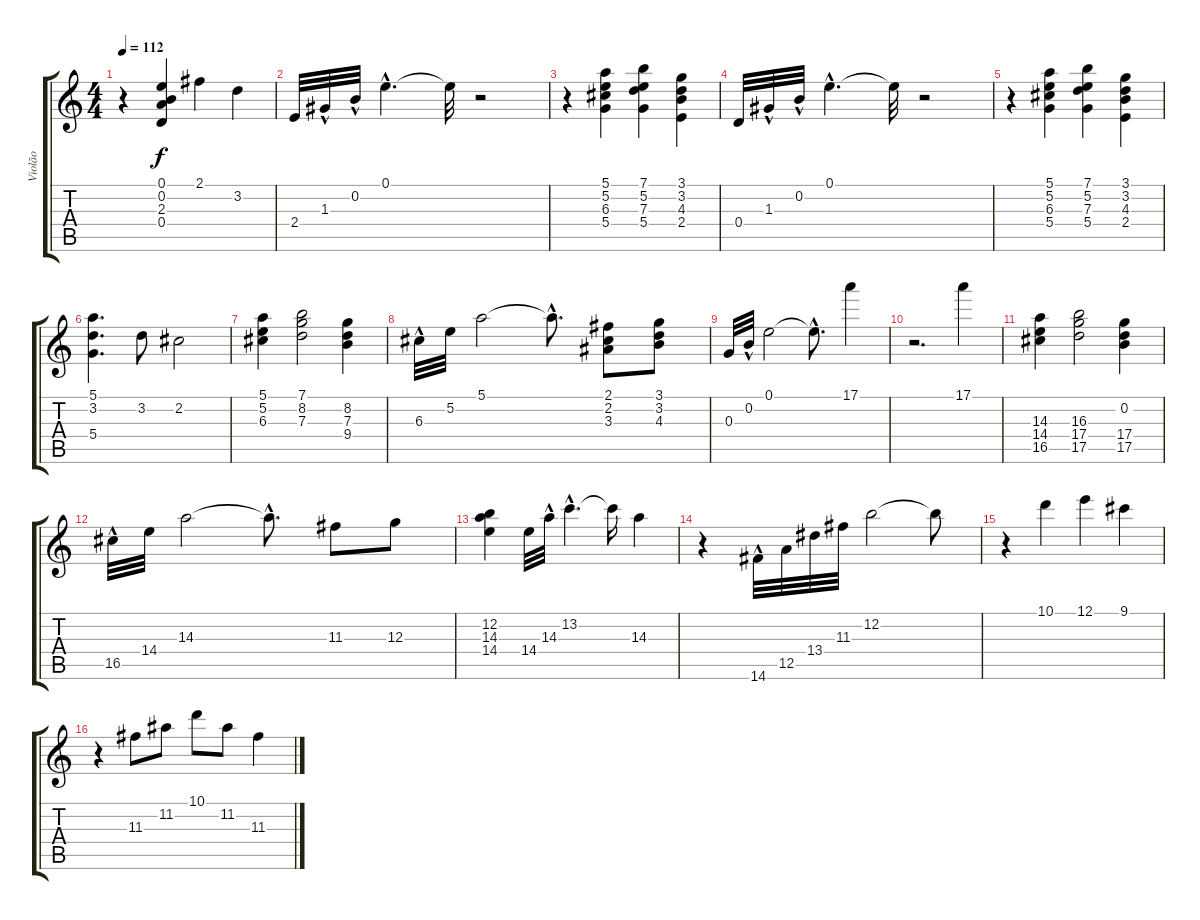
\track ("Violão" "Violão") {instrument acousticguitarnylon}
\staff {score tabs}
\tuning (E4 B3 G3 D3 A2 E2) {hide}
\ts (4 4)
\tempo 112
\clef g2
\ks c
r.4{dy f} (0.1 0.2 2.3 0.4).4 2.1.4 3.2.4 |
2.4.32 1.3{hac}.32 0.2{hac}.32 0.1{hac}.4{d} 0.1{t}.32 r.2 |
r.4 (5.1 5.2 6.3 5.4).4 (7.1 5.2 7.3 5.4).4 (3.1 3.2 4.3 2.4).4 |
0.4.32 1.3{hac}.32 0.2{hac}.32 0.1{hac}.4{d} 0.1{t}.32 r.2 |
r.4 (5.1 5.2 6.3 5.4).4 (7.1 5.2 7.3 5.4).4 (3.1 3.2 4.3 2.4).4 |
(5.1 3.2 5.4).4{d} 3.2.8 2.2.2 |
(5.1 5.2 6.3).4 (7.1 8.2 7.3).2 (8.2 7.3 9.4).4 |
6.3{hac}.32 5.2.32 5.1.2 5.1{hac t}.8{d} (2.1 2.2 3.3).8 (3.1 3.2 4.3).8 |
0.3.32 0.2{hac}.32 0.1.2 0.1{hac t}.8{d} 17.1.4 |
r.2{d} 17.1.4 |
(14.3 14.4 16.5).4 (16.3 17.4 17.5).2 (0.2 17.4 17.5).4 |
16.5{hac}.32 14.4.32 14.3.2 14.3{hac t}.8{d} 11.3.8 12.3.8 |
(12.2 14.3 14.4).4 14.4.32 14.3{hac}.32 13.2{hac}.4{d} 13.2{t}.16 14.3.4 |
r.4 14.6{hac}.32 12.5.32 13.4.32 11.3.32 12.2.2 12.2{t}.8 |
r.4 10.1.4 12.1.4 9.1.4 |
r.4 11.3.8 11.2.8 10.1.8 11.2.8 11.3.4
